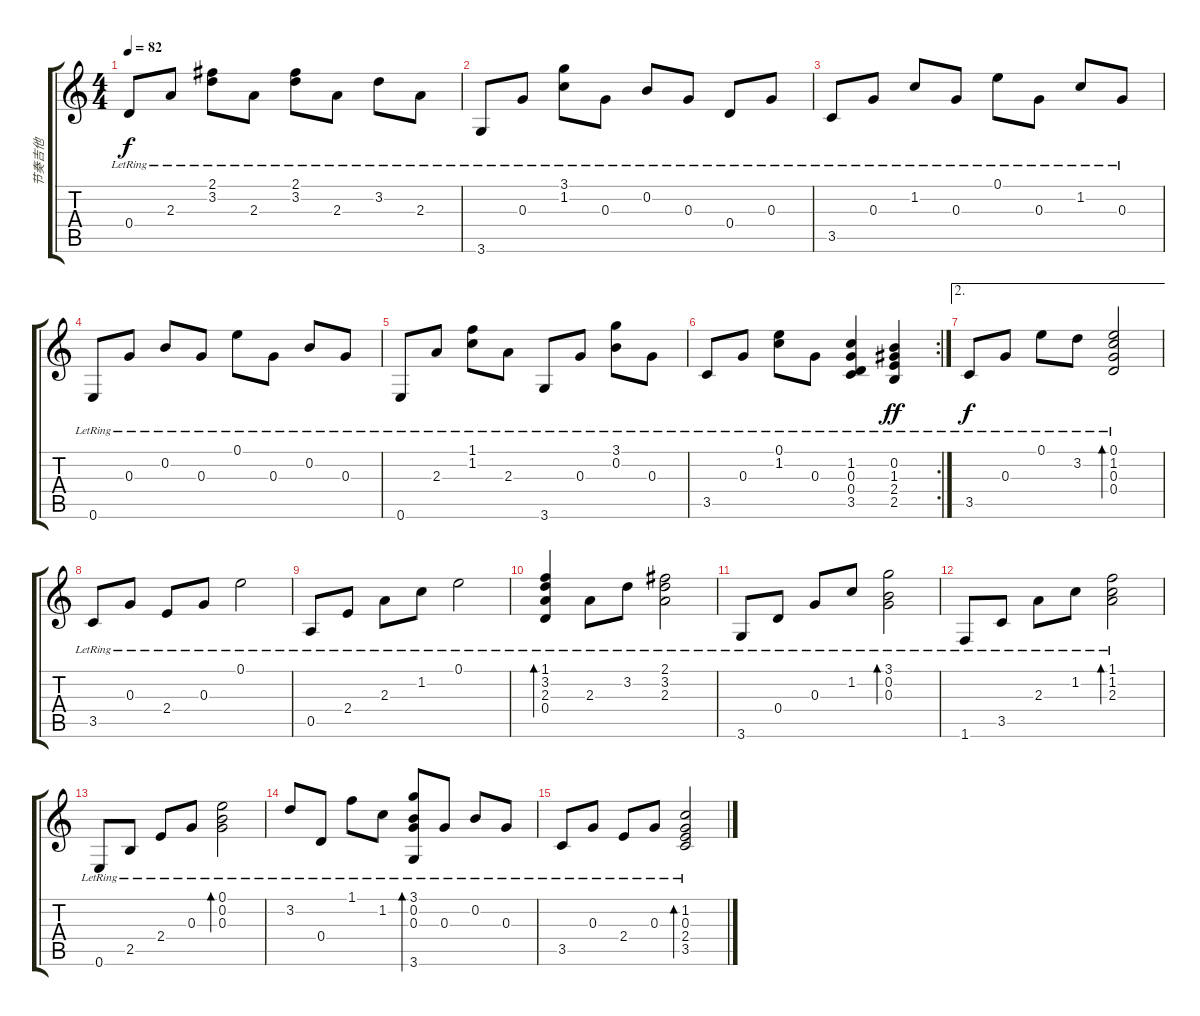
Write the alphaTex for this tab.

\track ("节奏吉他" "节奏吉他") {instrument acousticguitarsteel}
\staff {score tabs}
\tuning (E4 B3 G3 D3 A2 E2) {hide}
\ts (4 4)
\tempo 82
\clef g2
\ks c
0.4{lr}.8{dy f} 2.3{lr}.8 (2.1{lr} 3.2{lr}).8 2.3{lr}.8 (2.1{lr} 3.2{lr}).8 2.3{lr}.8 3.2{lr}.8 2.3{lr}.8 |
3.6{lr}.8 0.3{lr}.8 (3.1{lr} 1.2{lr}).8 0.3{lr}.8 0.2{lr}.8 0.3{lr}.8 0.4{lr}.8 0.3{lr}.8 |
3.5{lr}.8 0.3{lr}.8 1.2{lr}.8 0.3{lr}.8 0.1{lr}.8 0.3{lr}.8 1.2{lr}.8 0.3{lr}.8 |
0.6{lr}.8 0.3{lr}.8 0.2{lr}.8 0.3{lr}.8 0.1{lr}.8 0.3{lr}.8 0.2{lr}.8 0.3{lr}.8 |
0.6{lr}.8 2.3{lr}.8 (1.1{lr} 1.2{lr}).8 2.3{lr}.8 3.6{lr}.8 0.3{lr}.8 (3.1{lr} 0.2{lr}).8 0.3{lr}.8 |
\rc 2
3.5{lr}.8 0.3{lr}.8 (0.1{lr} 1.2{lr}).8 0.3{lr}.8 (1.2{lr} 0.3{lr} 0.4{lr} 3.5{lr}).4 (0.2{lr} 1.3{lr} 2.4{lr} 2.5{lr}).4{dy ff} |
\ae 2
3.5{lr}.8{dy f} 0.3{lr}.8 0.1{lr}.8 3.2{lr}.8 (0.1{lr} 1.2{lr} 0.3{lr} 0.4{lr}).2{bd 240} |
3.5{lr}.8 0.3{lr}.8 2.4{lr}.8 0.3{lr}.8 0.1{lr}.2 |
0.5{lr}.8 2.4{lr}.8 2.3{lr}.8 1.2{lr}.8 0.1{lr}.2 |
(1.1{lr} 3.2{lr} 2.3{lr} 0.4{lr}).4{bd 240} 2.3{lr}.8 3.2{lr}.8 (2.1{lr} 3.2{lr} 2.3{lr}).2 |
3.6{lr}.8 0.4{lr}.8 0.3{lr}.8 1.2{lr}.8 (3.1{lr} 0.2{lr} 0.3{lr}).2{bd 240} |
1.6{lr}.8 3.5{lr}.8 2.3{lr}.8 1.2{lr}.8 (1.1{lr} 1.2{lr} 2.3{lr}).2{bd 240} |
0.6{lr}.8 2.5{lr}.8 2.4{lr}.8 0.3{lr}.8 (0.1{lr} 0.2{lr} 0.3{lr}).2{bd 240} |
3.2{lr}.8 0.4{lr}.8 1.1{lr}.8 1.2{lr}.8 (3.1{lr} 0.2{lr} 0.3{lr} 3.6{lr}).8{bd 240} 0.3{lr}.8 0.2{lr}.8 0.3{lr}.8 |
3.5{lr}.8 0.3{lr}.8 2.4{lr}.8 0.3{lr}.8 (1.2{lr} 0.3{lr} 2.4{lr} 3.5{lr}).2{bd 240}
